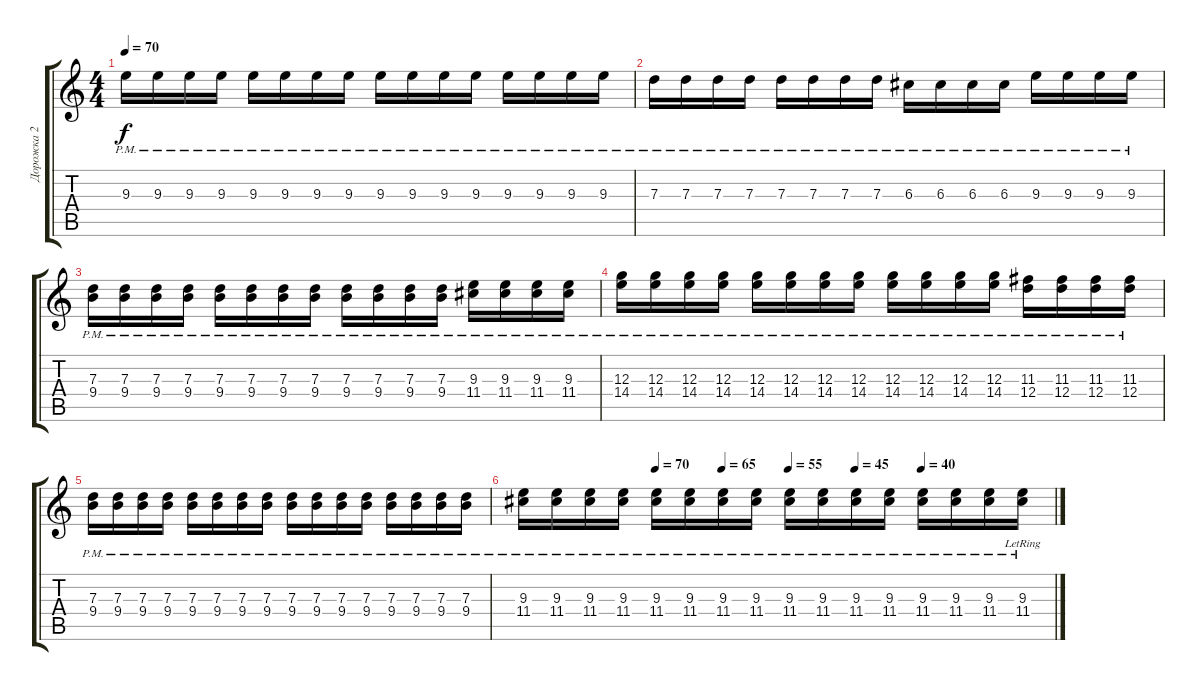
\track ("Дорожка 2" "Дорожка 2") {instrument acousticguitarsteel}
\staff {score tabs}
\tuning (E4 B3 G3 D3 A2 E2) {hide}
\ts (4 4)
\tempo 70
\clef g2
\ks c
9.3{pm}.16{dy f} 9.3{pm}.16 9.3{pm}.16 9.3{pm}.16 9.3{pm}.16 9.3{pm}.16 9.3{pm}.16 9.3{pm}.16 9.3{pm}.16 9.3{pm}.16 9.3{pm}.16 9.3{pm}.16 9.3{pm}.16 9.3{pm}.16 9.3{pm}.16 9.3{pm}.16 |
7.3{pm}.16 7.3{pm}.16 7.3{pm}.16 7.3{pm}.16 7.3{pm}.16 7.3{pm}.16 7.3{pm}.16 7.3{pm}.16 6.3{pm}.16 6.3{pm}.16 6.3{pm}.16 6.3{pm}.16 9.3{pm}.16 9.3{pm}.16 9.3{pm}.16 9.3{pm}.16 |
(7.3{pm} 9.4{pm}).16 (7.3{pm} 9.4{pm}).16 (7.3{pm} 9.4{pm}).16 (7.3{pm} 9.4{pm}).16 (7.3{pm} 9.4{pm}).16 (7.3{pm} 9.4{pm}).16 (7.3{pm} 9.4{pm}).16 (7.3{pm} 9.4{pm}).16 (7.3{pm} 9.4{pm}).16 (7.3{pm} 9.4{pm}).16 (7.3{pm} 9.4{pm}).16 (7.3{pm} 9.4{pm}).16 (9.3{pm} 11.4{pm}).16 (9.3{pm} 11.4{pm}).16 (9.3{pm} 11.4{pm}).16 (9.3{pm} 11.4{pm}).16 |
(12.3{pm} 14.4{pm}).16 (12.3{pm} 14.4{pm}).16 (12.3{pm} 14.4{pm}).16 (12.3{pm} 14.4{pm}).16 (12.3{pm} 14.4{pm}).16 (12.3{pm} 14.4{pm}).16 (12.3{pm} 14.4{pm}).16 (12.3{pm} 14.4{pm}).16 (12.3{pm} 14.4{pm}).16 (12.3{pm} 14.4{pm}).16 (12.3{pm} 14.4{pm}).16 (12.3{pm} 14.4{pm}).16 (11.3{pm} 12.4{pm}).16 (11.3{pm} 12.4{pm}).16 (11.3{pm} 12.4{pm}).16 (11.3{pm} 12.4{pm}).16 |
(7.3{pm} 9.4{pm}).16 (7.3{pm} 9.4{pm}).16 (7.3{pm} 9.4{pm}).16 (7.3{pm} 9.4{pm}).16 (7.3{pm} 9.4{pm}).16 (7.3{pm} 9.4{pm}).16 (7.3{pm} 9.4{pm}).16 (7.3{pm} 9.4{pm}).16 (7.3{pm} 9.4{pm}).16 (7.3{pm} 9.4{pm}).16 (7.3{pm} 9.4{pm}).16 (7.3{pm} 9.4{pm}).16 (7.3{pm} 9.4{pm}).16 (7.3{pm} 9.4{pm}).16 (7.3{pm} 9.4{pm}).16 (7.3{pm} 9.4{pm}).16 |
\tempo (70 0.25)
\tempo (65 0.375)
\tempo (55 0.5)
\tempo (45 0.625)
\tempo (40 0.75)
(9.3{pm} 11.4{pm}).16 (9.3{pm} 11.4{pm}).16 (9.3{pm} 11.4{pm}).16 (9.3{pm} 11.4{pm}).16 (9.3{pm} 11.4{pm}).16 (9.3{pm} 11.4{pm}).16 (9.3{pm} 11.4{pm}).16 (9.3{pm} 11.4{pm}).16 (9.3{pm} 11.4{pm}).16 (9.3{pm} 11.4{pm}).16 (9.3{pm} 11.4{pm}).16 (9.3{pm} 11.4{pm}).16 (9.3{pm} 11.4{pm}).16 (9.3{pm} 11.4{pm}).16 (9.3{pm} 11.4{pm}).16 (9.3{pm lr} 11.4{pm lr}).16
